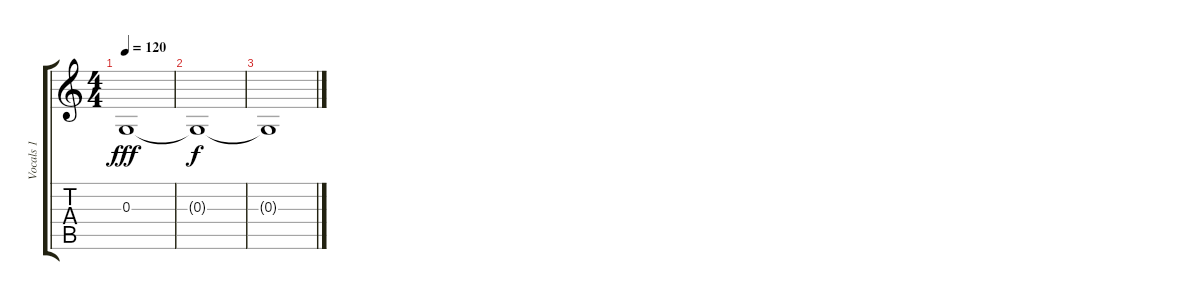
\track ("Vocals 1" "Vocals 1") {instrument tenorsax}
\staff {score tabs}
\tuning (E4 B3 G3 D3 A2 E2) {hide}
\ts (4 4)
\tempo 120
\clef g2
\ks c
0.3.1{dy fff volume 0} |
0.3{t}.1{dy f} |
0.3{t}.1
